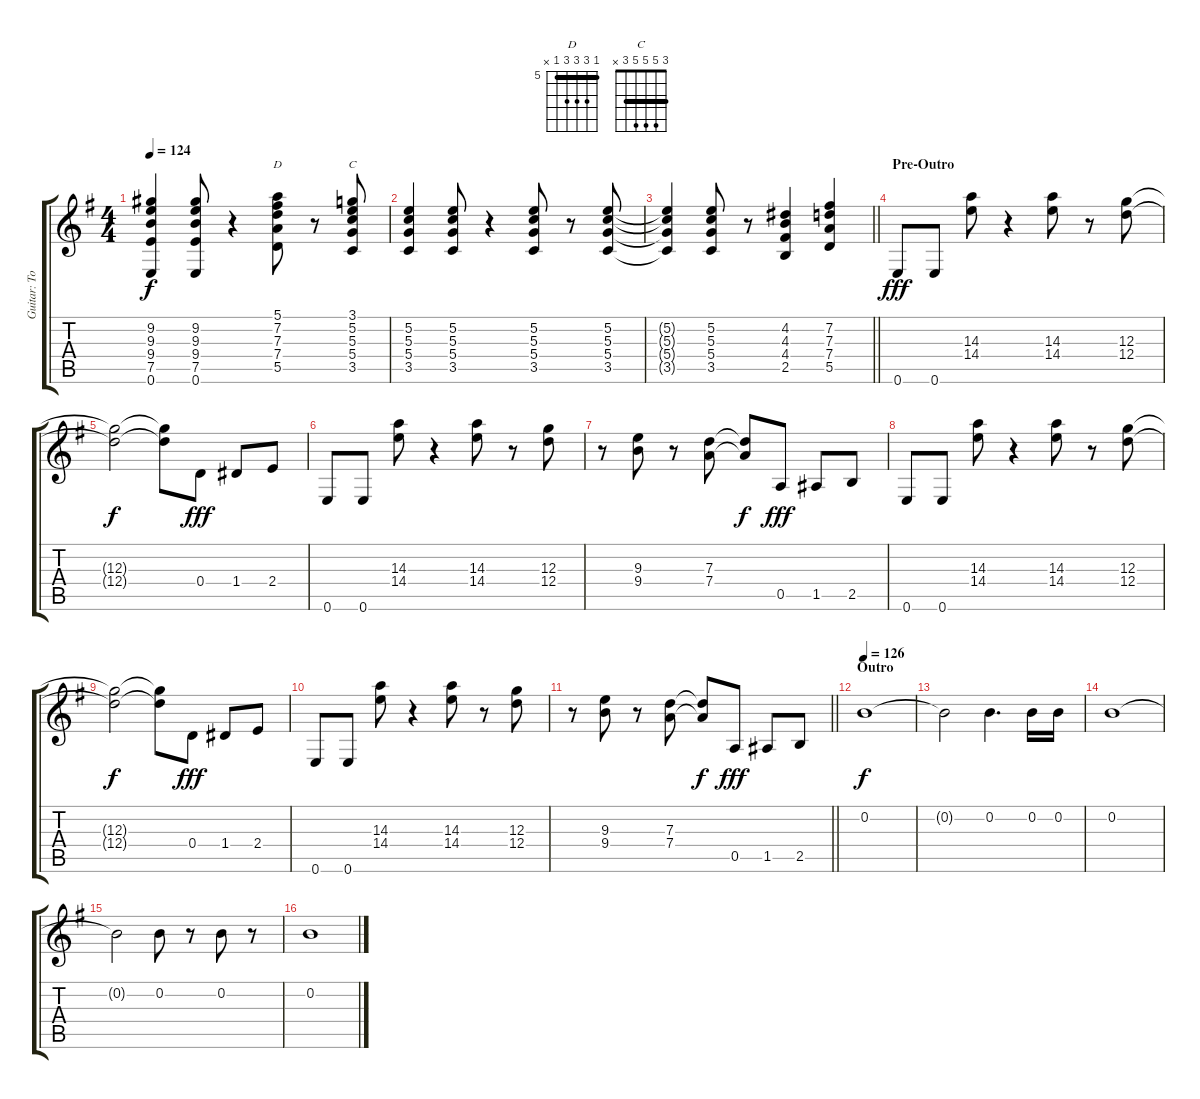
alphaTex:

\track ("Guitar: Tony" "Guitar: To") {instrument distortionguitar}
\staff {score tabs}
\tuning (E4 B3 G3 D3 A2 E2) {hide}
\chord ("D" 5 7 7 7 5 x) {firstfret 5 barre 5}
\chord ("C" 3 5 5 5 3 x) {barre 3}
\ts (4 4)
\tempo 124
\clef g2
\ks g
(9.2 9.3 9.4 7.5 0.6).4{dy f} (9.2 9.3 9.4 7.5 0.6).8 r.4 (5.1 7.2 7.3 7.4 5.5).8{ch "D"} r.8 (3.1 5.2 5.3 5.4 3.5).8{ch "C"} |
(5.2 5.3 5.4 3.5).4 (5.2 5.3 5.4 3.5).8 r.4 (5.2 5.3 5.4 3.5).8 r.8 (5.2 5.3 5.4 3.5).8 |
\barLineRight lightlight
(5.2{t} 5.3{t} 5.4{t} 3.5{t}).4 (5.2 5.3 5.4 3.5).8 r.8 (4.2 4.3 4.4 2.5).4 (7.2 7.3 7.4 5.5).4 |
\section ("" "Pre-Outro")
0.6.8{dy fff} 0.6.8 (14.3 14.4).8 r.4 (14.3 14.4).8 r.8 (12.3 12.4).8 |
(12.3{t} 12.4{t}).2{dy f} (12.3{t} 12.4{t}).8 0.4.8{dy fff} 1.4.8 2.4.8 |
0.6.8 0.6.8 (14.3 14.4).8 r.4 (14.3 14.4).8 r.8 (12.3 12.4).8 |
r.8 (9.3 9.4).8 r.8 (7.3 7.4).8 (7.3{t} 7.4{t}).8{dy f} 0.5.8{dy fff} 1.5.8 2.5.8 |
0.6.8 0.6.8 (14.3 14.4).8 r.4 (14.3 14.4).8 r.8 (12.3 12.4).8 |
(12.3{t} 12.4{t}).2{dy f} (12.3{t} 12.4{t}).8 0.4.8{dy fff} 1.4.8 2.4.8 |
0.6.8 0.6.8 (14.3 14.4).8 r.4 (14.3 14.4).8 r.8 (12.3 12.4).8 |
\barLineRight lightlight
r.8 (9.3 9.4).8 r.8 (7.3 7.4).8 (7.3{t} 7.4{t}).8{dy f} 0.5.8{dy fff} 1.5.8 2.5.8 |
\section ("" "Outro")
\tempo 126
0.2.1{dy f} |
0.2{t}.2 0.2.4{d} 0.2.16 0.2.16 |
0.2.1 |
0.2{t}.2 0.2.8 r.8 0.2.8 r.8 |
0.2.1
